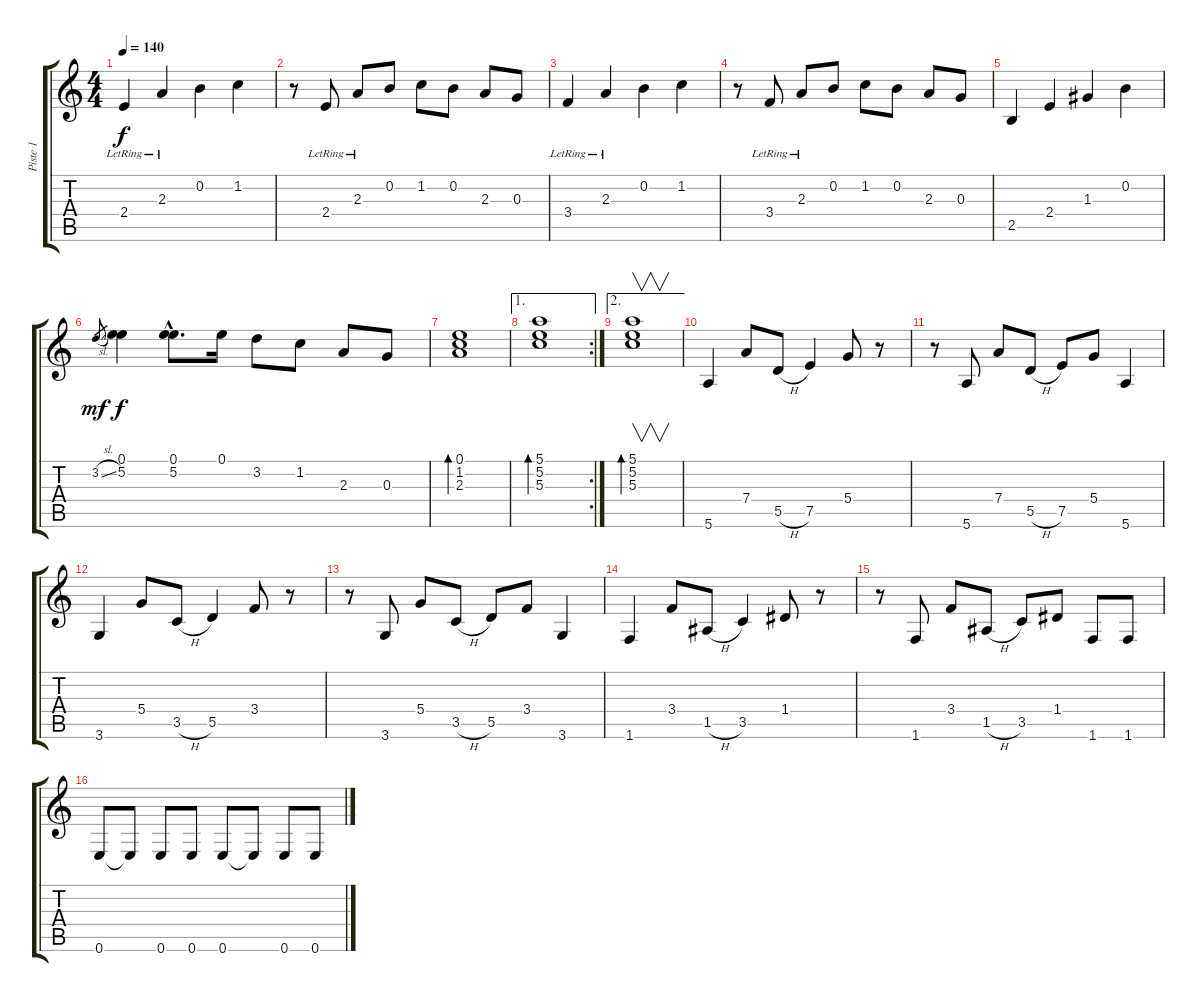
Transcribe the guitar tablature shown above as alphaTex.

\track ("Piste 1" "Piste 1") {instrument electricguitarjazz}
\staff {score tabs}
\tuning (E4 B3 G3 D3 A2 E2) {hide}
\ts (4 4)
\tempo 140
\clef g2
\ks c
2.4{lr}.4{dy f} 2.3{lr}.4 0.2.4 1.2.4 |
r.8 2.4{lr}.8 2.3{lr}.8 0.2.8 1.2.8 0.2.8 2.3.8 0.3.8 |
3.4{lr}.4 2.3{lr}.4 0.2.4 1.2.4 |
r.8 3.4{lr}.8 2.3{lr}.8 0.2.8 1.2.8 0.2.8 2.3.8 0.3.8 |
2.5.4 2.4.4 1.3.4 0.2.4 |
3.2{sl}.8{gr dy mf} (0.1 5.2).4{dy f} (0.1{hac} 5.2{hac}).8{d} 0.1.16 3.2.8 1.2.8 2.3.8 0.3.8 |
(0.1 1.2 2.3).1{bd 240} |
\ae 1
\rc 2
(5.1 5.2 5.3).1{bd 240} |
\ae 2
(5.1 5.2 5.3).1{v bd 240} |
5.6.4 7.4.8 5.5{h}.8 7.5.4 5.4.8 r.8 |
r.8 5.6.8 7.4.8 5.5{h}.8 7.5.8 5.4.8 5.6.4 |
3.6.4 5.4.8 3.5{h}.8 5.5.4 3.4.8 r.8 |
r.8 3.6.8 5.4.8 3.5{h}.8 5.5.8 3.4.8 3.6.4 |
1.6.4 3.4.8 1.5{h}.8 3.5.4 1.4.8 r.8 |
r.8 1.6.8 3.4.8 1.5{h}.8 3.5.8 1.4.8 1.6.8 1.6.8 |
0.6.8 0.6{t}.8 0.6.8 0.6.8 0.6.8 0.6{t}.8 0.6.8 0.6.8
